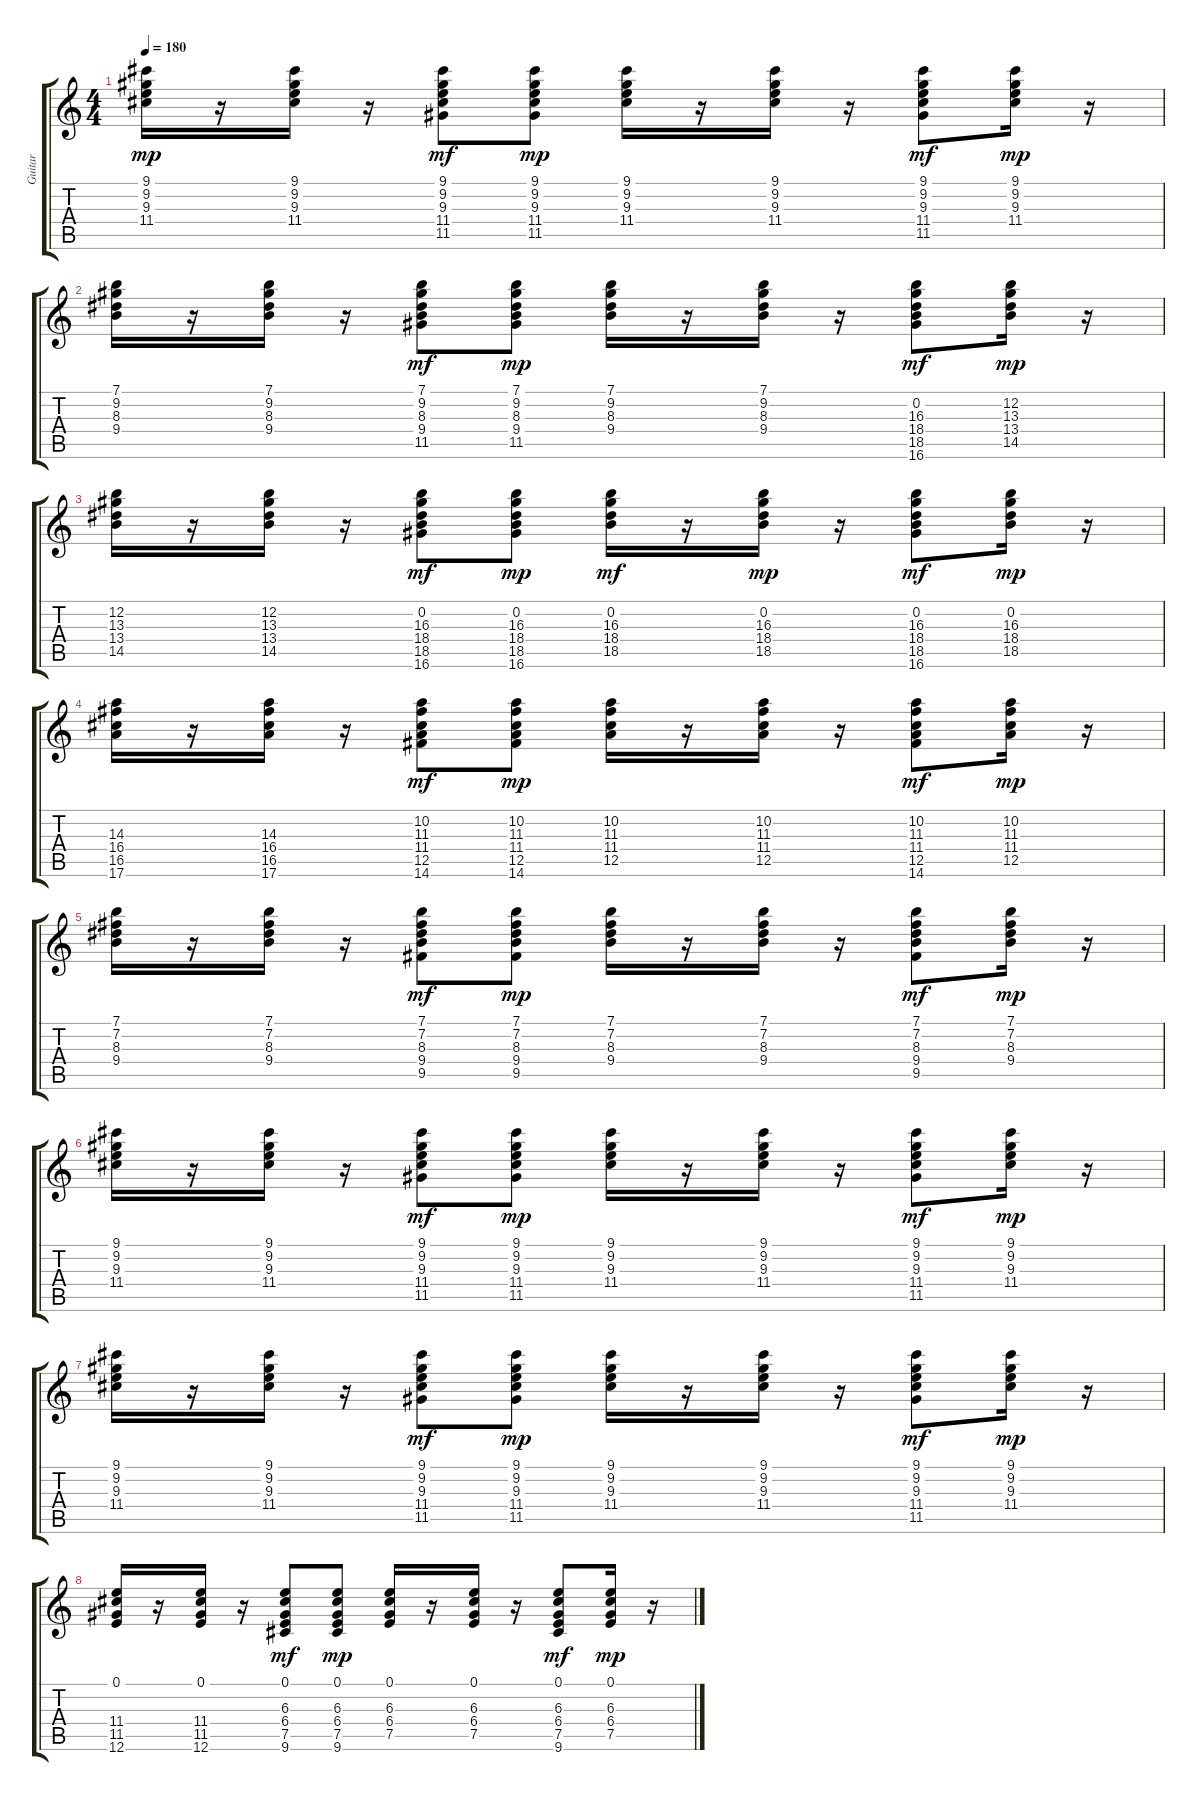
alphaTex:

\track ("Guitar" "Guitar") {instrument acousticguitarsteel}
\staff {score tabs}
\tuning (E4 B3 G3 D3 A2 E2) {hide}
\ts (4 4)
\tempo 180
\clef g2
\ks c
(9.1 9.2 9.3 11.4).16{dy mp} r.16 (9.1 9.2 9.3 11.4).16 r.16 (9.1 9.2 9.3 11.4 11.5).8{dy mf} (9.1 9.2 9.3 11.4 11.5).8{dy mp} (9.1 9.2 9.3 11.4).16 r.16 (9.1 9.2 9.3 11.4).16 r.16 (9.1 9.2 9.3 11.4 11.5).8{dy mf} (9.1 9.2 9.3 11.4).16{dy mp} r.16 |
(7.1 9.2 8.3 9.4).16 r.16 (7.1 9.2 8.3 9.4).16 r.16 (7.1 9.2 8.3 9.4 11.5).8{dy mf} (7.1 9.2 8.3 9.4 11.5).8{dy mp} (7.1 9.2 8.3 9.4).16 r.16 (7.1 9.2 8.3 9.4).16 r.16 (0.2 16.3 18.4 18.5 16.6).8{dy mf} (12.2 13.3 13.4 14.5).16{dy mp} r.16 |
(12.2 13.3 13.4 14.5).16 r.16 (12.2 13.3 13.4 14.5).16 r.16 (0.2 16.3 18.4 18.5 16.6).8{dy mf} (0.2 16.3 18.4 18.5 16.6).8{dy mp} (0.2 16.3 18.4 18.5).16{dy mf} r.16 (0.2 16.3 18.4 18.5).16{dy mp} r.16 (0.2 16.3 18.4 18.5 16.6).8{dy mf} (0.2 16.3 18.4 18.5).16{dy mp} r.16 |
(14.3 16.4 16.5 17.6).16 r.16 (14.3 16.4 16.5 17.6).16 r.16 (10.2 11.3 11.4 12.5 14.6).8{dy mf} (10.2 11.3 11.4 12.5 14.6).8{dy mp} (10.2 11.3 11.4 12.5).16 r.16 (10.2 11.3 11.4 12.5).16 r.16 (10.2 11.3 11.4 12.5 14.6).8{dy mf} (10.2 11.3 11.4 12.5).16{dy mp} r.16 |
(7.1 7.2 8.3 9.4).16 r.16 (7.1 7.2 8.3 9.4).16 r.16 (7.1 7.2 8.3 9.4 9.5).8{dy mf} (7.1 7.2 8.3 9.4 9.5).8{dy mp} (7.1 7.2 8.3 9.4).16 r.16 (7.1 7.2 8.3 9.4).16 r.16 (7.1 7.2 8.3 9.4 9.5).8{dy mf} (7.1 7.2 8.3 9.4).16{dy mp} r.16 |
(9.1 9.2 9.3 11.4).16 r.16 (9.1 9.2 9.3 11.4).16 r.16 (9.1 9.2 9.3 11.4 11.5).8{dy mf} (9.1 9.2 9.3 11.4 11.5).8{dy mp} (9.1 9.2 9.3 11.4).16 r.16 (9.1 9.2 9.3 11.4).16 r.16 (9.1 9.2 9.3 11.4 11.5).8{dy mf} (9.1 9.2 9.3 11.4).16{dy mp} r.16 |
(9.1 9.2 9.3 11.4).16 r.16 (9.1 9.2 9.3 11.4).16 r.16 (9.1 9.2 9.3 11.4 11.5).8{dy mf} (9.1 9.2 9.3 11.4 11.5).8{dy mp} (9.1 9.2 9.3 11.4).16 r.16 (9.1 9.2 9.3 11.4).16 r.16 (9.1 9.2 9.3 11.4 11.5).8{dy mf} (9.1 9.2 9.3 11.4).16{dy mp} r.16 |
(0.1 11.4 11.5 12.6).16 r.16 (0.1 11.4 11.5 12.6).16 r.16 (0.1 6.3 6.4 7.5 9.6).8{dy mf} (0.1 6.3 6.4 7.5 9.6).8{dy mp} (0.1 6.3 6.4 7.5).16 r.16 (0.1 6.3 6.4 7.5).16 r.16 (0.1 6.3 6.4 7.5 9.6).8{dy mf} (0.1 6.3 6.4 7.5).16{dy mp} r.16
